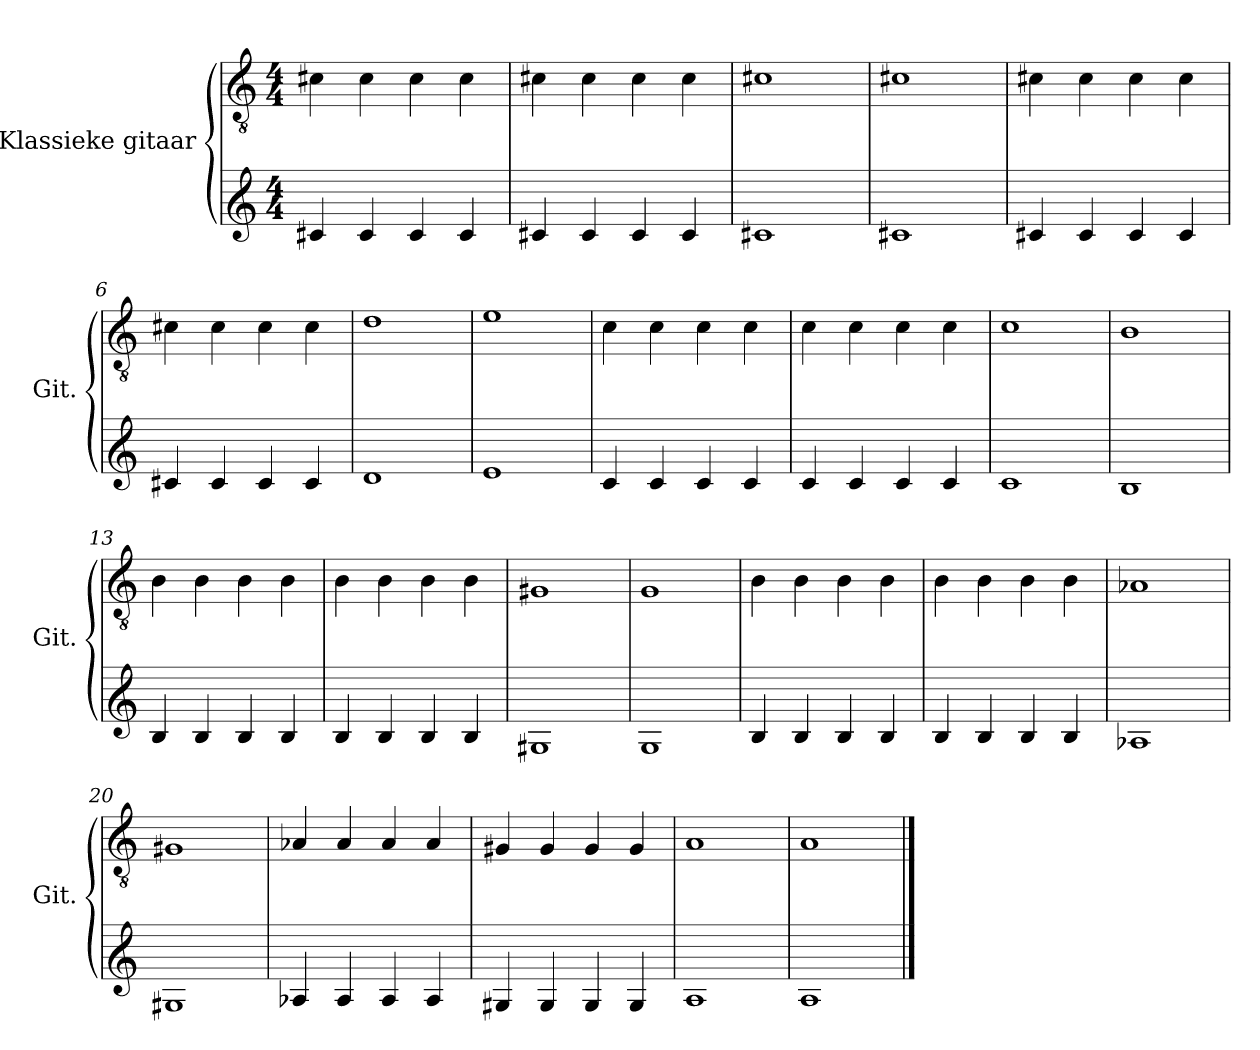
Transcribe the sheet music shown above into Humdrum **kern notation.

**kern	**kern
*part1	*part1
*staff2	*staff1
*I"Klassieke gitaar	*
*I'Git.	*
*stria6	*
*	*clefGv2
*k[]	*k[]
*M4/4	*M4/4
=1	=1
4c#	4c#X\
4c#	4c#\
4c#	4c#\
4c#	4c#\
=2	=2
4c#X	4c#X\
4c#	4c#\
4c#	4c#\
4c#	4c#\
=3	=3
1c#	1c#X
=4	=4
1c#	1c#X
=5	=5
4c#X	4c#X\
4c#	4c#\
4c#	4c#\
4c#	4c#\
=6	=6
4c#X	4c#X\
4c#	4c#\
4c#	4c#\
4c#	4c#\
=7	=7
1d	1d
=8	=8
1e	1e
!!LO:LB:g=z
=9	=9
4c	4c\
4c	4c\
4c	4c\
4c	4c\
=10	=10
4c	4c\
4c	4c\
4c	4c\
4c	4c\
=11	=11
1c	1c
=12	=12
1B	1B
=13	=13
4B	4B\
4B	4B\
4B	4B\
4B	4B\
=14	=14
4B	4B\
4B	4B\
4B	4B\
4B	4B\
=15	=15
1G#	1G#X
=16	=16
1G	1G
!!LO:LB:g=z
=17	=17
4B	4B\
4B	4B\
4B	4B\
4B	4B\
=18	=18
4B	4B\
4B	4B\
4B	4B\
4B	4B\
=19	=19
1A-	1A-X
=20	=20
1G#	1G#X
!!LO:LB:g=z
=21	=21
4A-	4A-X/
4A-	4A-/
4A-	4A-/
4A-	4A-/
=22	=22
4G#	4G#X/
4G#	4G#/
4G#	4G#/
4G#	4G#/
=23	=23
1A	1A
=24	=24
1A	1A
==	==
*-	*-
